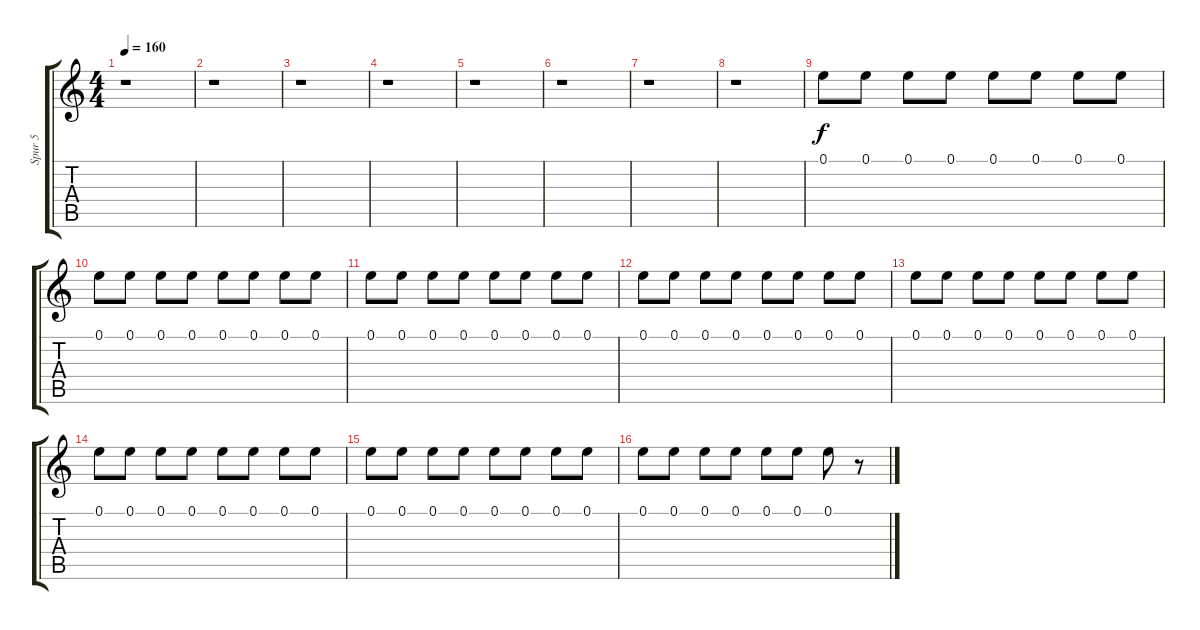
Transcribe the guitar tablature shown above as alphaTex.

\track ("Spur 5" "Spur 5") {instrument overdrivenguitar}
\staff {score tabs}
\tuning (E4 B3 G3 D3 A2 E2) {hide}
\ts (4 4)
\tempo 160
\clef g2
\ks c
r.1{dy f} |
r.1 |
r.1 |
r.1 |
r.1 |
r.1 |
r.1 |
r.1 |
0.1.8{volume 9 balance 8} 0.1.8 0.1.8 0.1.8 0.1.8 0.1.8 0.1.8 0.1.8 |
0.1.8 0.1.8 0.1.8 0.1.8 0.1.8 0.1.8 0.1.8 0.1.8 |
0.1.8 0.1.8 0.1.8 0.1.8 0.1.8 0.1.8 0.1.8 0.1.8 |
0.1.8 0.1.8 0.1.8 0.1.8 0.1.8 0.1.8 0.1.8 0.1.8 |
0.1.8 0.1.8 0.1.8 0.1.8 0.1.8 0.1.8 0.1.8 0.1.8 |
0.1.8 0.1.8 0.1.8 0.1.8 0.1.8 0.1.8 0.1.8 0.1.8 |
0.1.8 0.1.8 0.1.8 0.1.8 0.1.8 0.1.8 0.1.8 0.1.8 |
0.1.8 0.1.8 0.1.8 0.1.8 0.1.8 0.1.8 0.1.8 r.8
